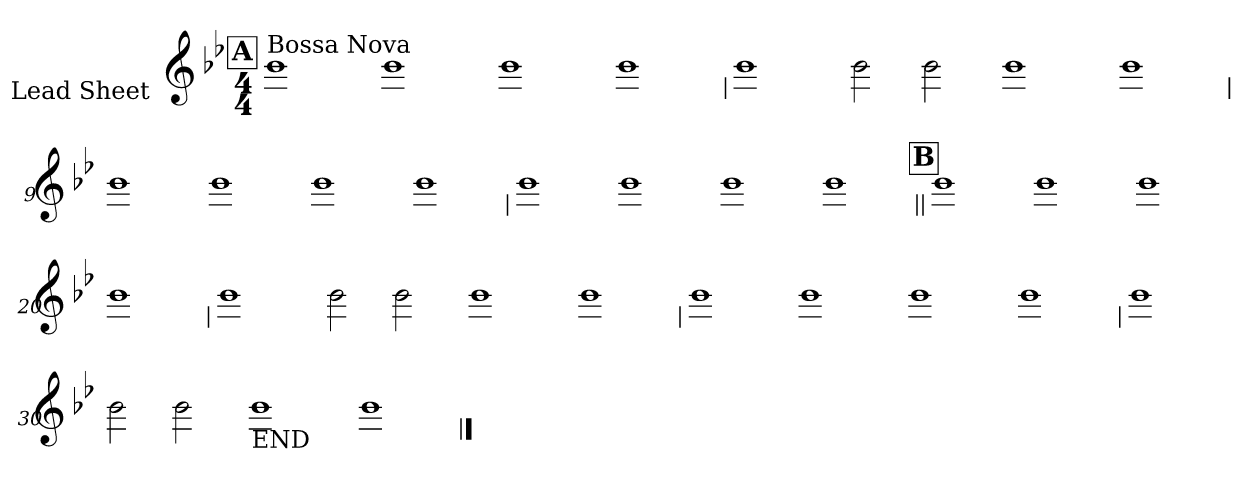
**kern
*part1
*staff1
*I"Lead Sheet
*stria0
*clefG2
*k[b-e-]
*g:
*M4/4
!!LO:REH:place=s1:a:t=A
=1||
!LO:TX:a:t=Bossa Nova
1b-
=2-
1b-
=3-
1b-
=4-
1b-
!!LO:LB:g=z
=5
1b-
=6-
2b-
2b-
=7-
1b-
=8-
1b-
!!LO:LB:g=z
=9
1b-
=10-
1b-
=11-
1b-
=12-
1b-
!!LO:LB:g=z
=13
1b-
=14-
1b-
=15-
1b-
=16-
1b-
!!LO:LB:g=z
!!LO:REH:place=s1:a:t=B
=17||
1b-
=18-
1b-
=19-
1b-
=20-
1b-
!!LO:LB:g=z
=21
1b-
=22-
2b-
2b-
=23-
1b-
=24-
1b-
!!LO:LB:g=z
=25
1b-
=26-
1b-
=27-
1b-
=28-
1b-
!!LO:LB:g=z
=29
1b-
=30-
2b-
2b-
=31-
!LO:TX:b:t=END
1b-
=32-
1b-
==
*-
